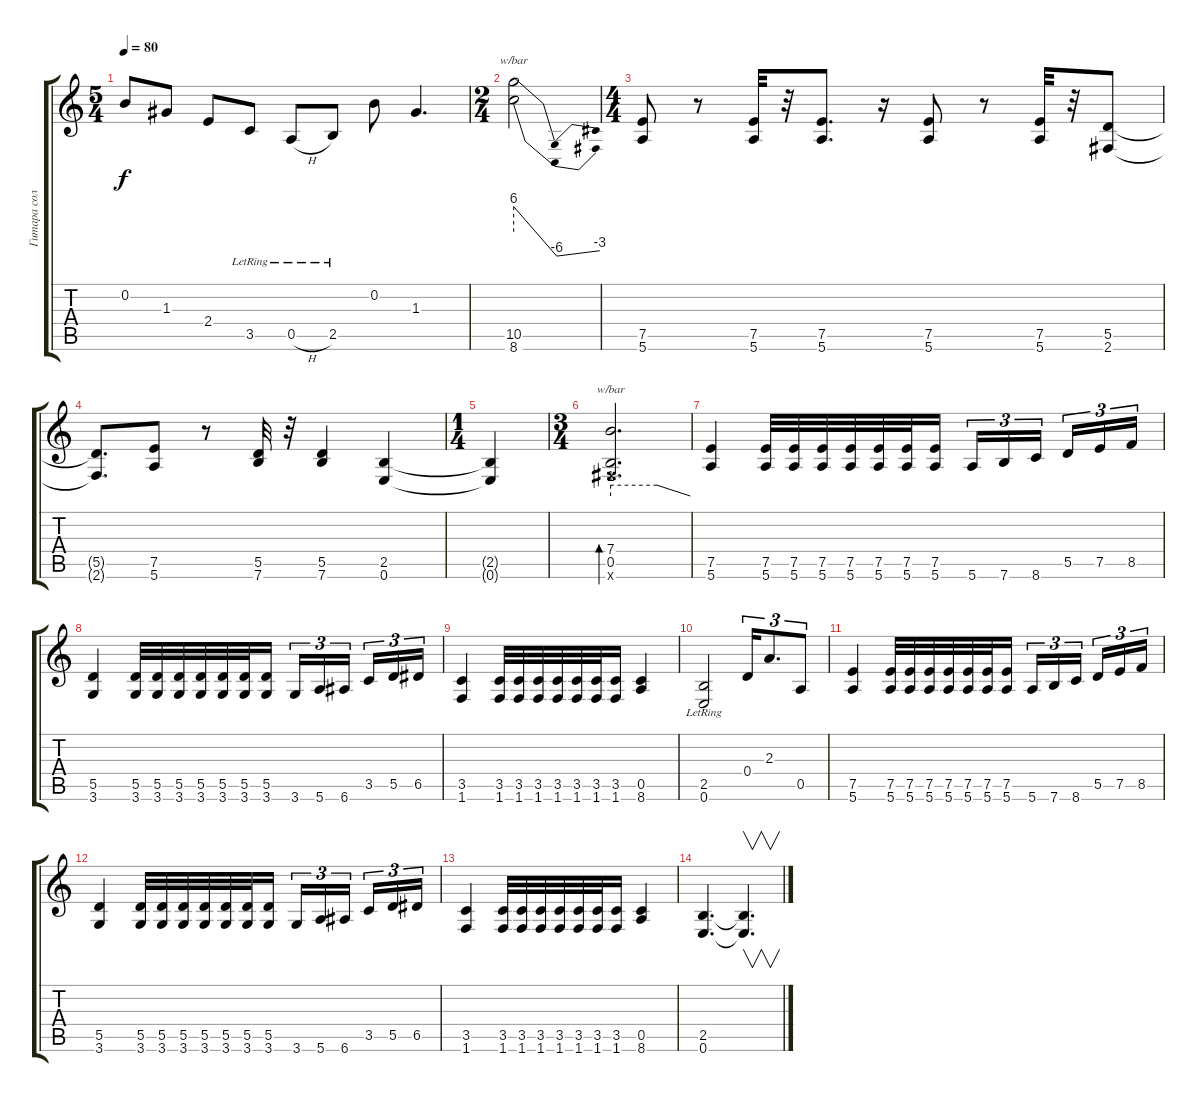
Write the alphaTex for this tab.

\track ("Гитара соло" "Гитара сол") {instrument acousticguitarsteel}
\staff {score tabs}
\tuning (E4 B3 G3 D3 A2 E2) {hide}
\ts (5 4)
\tempo 80
\clef g2
\ks c
0.2.8{dy f} 1.3.8 2.4.8 3.5{lr}.8 0.5{h lr}.8 2.5{lr}.8 0.2.8 1.3.4{d} |
\ts (2 4)
(10.5 8.6).2{tbe (dip default 0 24 36 -24 50 -24 60 -12) instrument distortionguitar} |
\ts (4 4)
(7.5 5.6).8 r.8 (7.5 5.6).32 r.32 (7.5 5.6).8{d} r.16 (7.5 5.6).8 r.8 (7.5 5.6).32 r.32 (5.5 2.6).8 |
(5.5{t} 2.6{t}).8{d} (7.5 5.6).8 r.8 (5.5 7.6).32 r.32 (5.5 7.6).4 (2.5 0.6).4 |
\ts (1 4)
(2.5{t} 0.6{t}).4 |
\ts (3 4)
(7.4 0.5 0.6{x}).2{d tbe (custom default 0 4 35 4 60 0) bd 480} |
(7.5 5.6).4 (7.5 5.6).32 (7.5 5.6).32 (7.5 5.6).32 (7.5 5.6).32 (7.5 5.6).32 (7.5 5.6).32 (7.5 5.6).16 5.6.16{tu (3 2)} 7.6.16{tu (3 2)} 8.6.16{tu (3 2) beam splitsecondary} 5.5.16{tu (3 2)} 7.5.16{tu (3 2)} 8.5.16{tu (3 2)} |
(5.5 3.6).4 (5.5 3.6).32 (5.5 3.6).32 (5.5 3.6).32 (5.5 3.6).32 (5.5 3.6).32 (5.5 3.6).32 (5.5 3.6).16 3.6.16{tu (3 2)} 5.6.16{tu (3 2)} 6.6.16{tu (3 2) beam splitsecondary} 3.5.16{tu (3 2)} 5.5.16{tu (3 2)} 6.5.16{tu (3 2)} |
(3.5 1.6).4 (3.5 1.6).32 (3.5 1.6).32 (3.5 1.6).32 (3.5 1.6).32 (3.5 1.6).32 (3.5 1.6).32 (3.5 1.6).16 (0.5 8.6).4 |
(2.5{lr} 0.6{lr}).2 0.4.16{tu (3 2)} 2.3.8{d tu (3 2)} 0.5.8{tu (3 2)} |
(7.5 5.6).4 (7.5 5.6).32 (7.5 5.6).32 (7.5 5.6).32 (7.5 5.6).32 (7.5 5.6).32 (7.5 5.6).32 (7.5 5.6).16 5.6.16{tu (3 2)} 7.6.16{tu (3 2)} 8.6.16{tu (3 2) beam splitsecondary} 5.5.16{tu (3 2)} 7.5.16{tu (3 2)} 8.5.16{tu (3 2)} |
(5.5 3.6).4 (5.5 3.6).32 (5.5 3.6).32 (5.5 3.6).32 (5.5 3.6).32 (5.5 3.6).32 (5.5 3.6).32 (5.5 3.6).16 3.6.16{tu (3 2)} 5.6.16{tu (3 2)} 6.6.16{tu (3 2) beam splitsecondary} 3.5.16{tu (3 2)} 5.5.16{tu (3 2)} 6.5.16{tu (3 2)} |
(3.5 1.6).4 (3.5 1.6).32 (3.5 1.6).32 (3.5 1.6).32 (3.5 1.6).32 (3.5 1.6).32 (3.5 1.6).32 (3.5 1.6).16 (0.5 8.6).4 |
(2.5 0.6).4{d} (2.5{t} 0.6{t}).4{v d}
